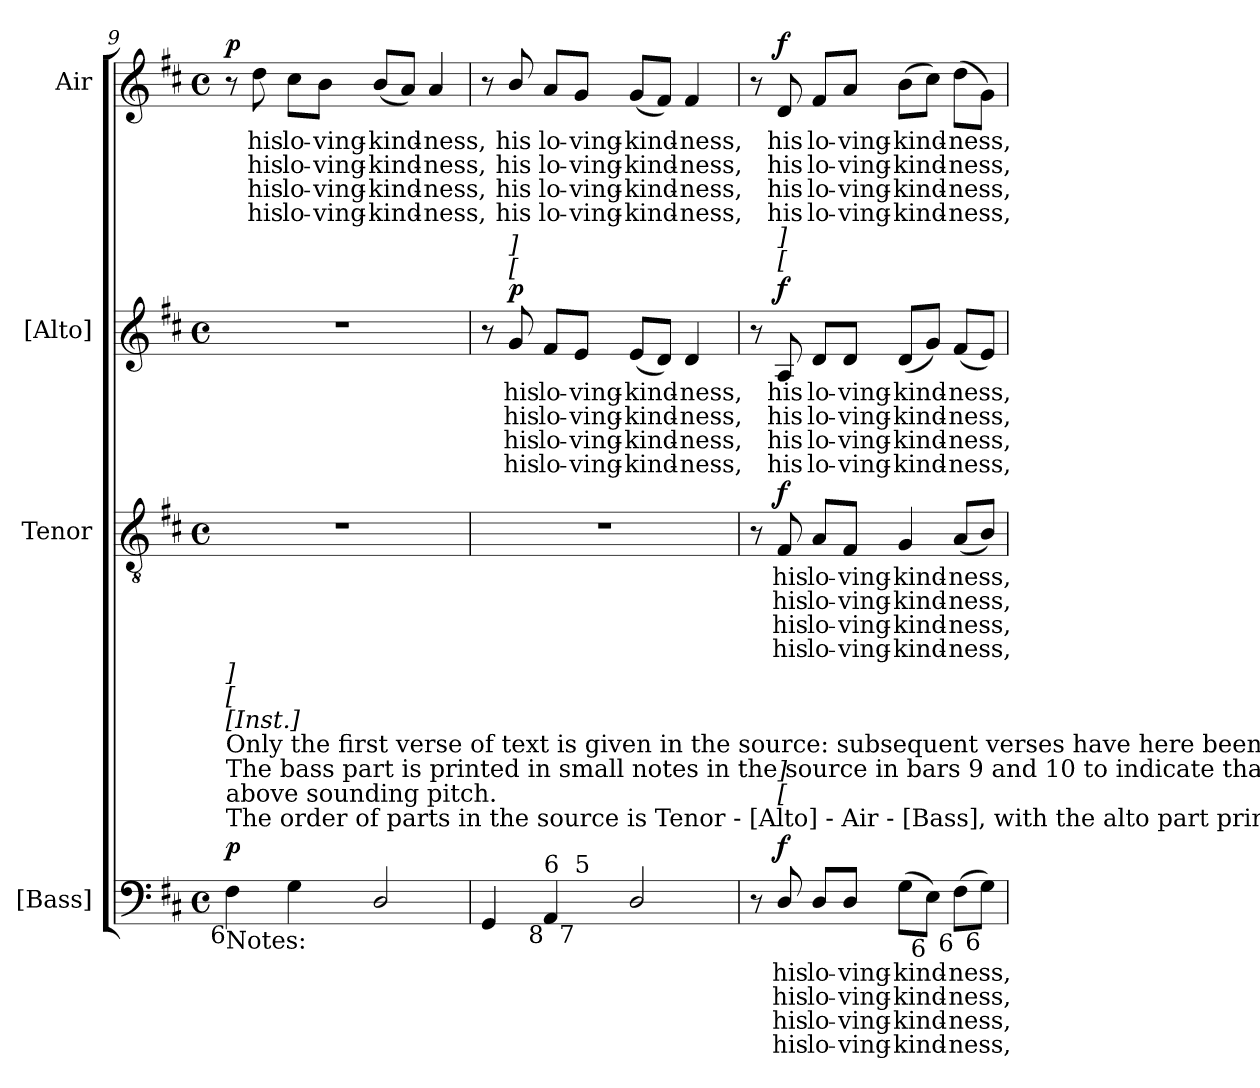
**kern	**text	**text	**text	**text	**dynam	**kern	**text	**text	**text	**text	**dynam	**kern	**text	**text	**text	**text	**dynam	**kern	**text	**text	**text	**text	**dynam
*part4	*part4	*part4	*part4	*part4	*part4	*part3	*part3	*part3	*part3	*part3	*part3	*part2	*part2	*part2	*part2	*part2	*part2	*part1	*part1	*part1	*part1	*part1	*part1
*staff4	*staff4	*staff4	*staff4	*staff4	*staff4	*staff3	*staff3	*staff3	*staff3	*staff3	*staff3	*staff2	*staff2	*staff2	*staff2	*staff2	*staff2	*staff1	*staff1	*staff1	*staff1	*staff1	*staff1
*I"[Bass]	*	*	*	*	*	*I"Tenor	*	*	*	*	*	*I"[Alto]	*	*	*	*	*	*I"Air	*	*	*	*	*
*I'B.	*	*	*	*	*	*I'T.	*	*	*	*	*	*I'A.	*	*	*	*	*	*	*	*	*	*	*
!!LO:PB:g=z
*clefF4	*	*	*	*	*	*clefGv2	*	*	*	*	*	*clefG2	*	*	*	*	*	*clefG2	*	*	*	*	*
*	*	*	*	*	*	*ITrd7c12	*	*	*	*	*	*	*	*	*	*	*	*	*	*	*	*	*
*k[f#c#]	*	*	*	*	*	*k[f#c#]	*	*	*	*	*	*k[f#c#]	*	*	*	*	*	*k[f#c#]	*	*	*	*	*
*D:	*	*	*	*	*	*D:	*	*	*	*	*	*D:	*	*	*	*	*	*D:	*	*	*	*	*
*M4/4	*	*	*	*	*	*M4/4	*	*	*	*	*	*M4/4	*	*	*	*	*	*M4/4	*	*	*	*	*
*met(c)	*	*	*	*	*	*met(c)	*	*	*	*	*	*met(c)	*	*	*	*	*	*met(c)	*	*	*	*	*
=9	=9	=9	=9	=9	=9	=9	=9	=9	=9	=9	=9	=9	=9	=9	=9	=9	=9	=9	=9	=9	=9	=9	=9
!LO:TX:b:t=Notes&colon;	!	!	!	!	!	!	!	!	!	!	!	!	!	!	!	!	!	!	!	!	!	!	!
!LO:TX:t=The order of parts in the source is Tenor - [Alto] - Air - [Bass], with the alto part printed in the treble clef an octave	!	!	!	!	!	!	!	!	!	!	!	!	!	!	!	!	!	!	!	!	!	!	!
!LO:TX:t=above sounding pitch.	!	!	!	!	!	!	!	!	!	!	!	!	!	!	!	!	!	!	!	!	!	!	!
!LO:TX:t=The bass part is printed in small notes in the source in bars 9 and 10 to indicate that it is an instrumental bass only.	!	!	!	!	!	!	!	!	!	!	!	!	!	!	!	!	!	!	!	!	!	!	!
!LO:TX:t=Only the first verse of text is given in the source&colon; subsequent verses have here been added editorially.	!	!	!	!	!	!	!	!	!	!	!	!	!	!	!	!	!	!	!	!	!	!	!
!LO:TX:a:t=[Inst.]	!	!	!	!	!	!	!	!	!	!	!	!	!	!	!	!	!	!	!	!	!	!	!
!LO:TX:a:i:t=[	!	!	!	!	!	!	!	!	!	!	!	!	!	!	!	!	!	!	!	!	!	!	!
!LO:TX:a:i:t=]	!	!	!	!	!	!	!	!	!	!	!	!	!	!	!	!	!	!	!	!	!	!	!
!LO:TX:b:rj:t=6	!	!	!	!	!	!	!	!	!	!	!	!	!	!	!	!	!	!	!	!	!	!	!
4F#i\	.	.	.	.	p	1r	.	.	.	.	.	1r	.	.	.	.	.	8r	.	.	.	.	p
!	!	!	!	!	!	!	!	!	!	!	!	!	!	!	!	!	!	!	!LO:LY:b:color=#000000	!LO:LY:b:color=#000000	!LO:LY:b:color=#000000	!LO:LY:b:color=#000000	!
.	.	.	.	.	.	.	.	.	.	.	.	.	.	.	.	.	.	8ddi\	his	his	his	his	.
!	!	!	!	!	!	!	!	!	!	!	!	!	!	!	!	!	!	!	!LO:LY:b:color=#000000	!LO:LY:b:color=#000000	!LO:LY:b:color=#000000	!LO:LY:b:color=#000000	!
4Gi\	.	.	.	.	.	.	.	.	.	.	.	.	.	.	.	.	.	8cc#i\L	lo-	lo-	lo-	-lo-	.
!	!	!	!	!	!	!	!	!	!	!	!	!	!	!	!	!	!	!	!LO:LY:b:color=#000000	!LO:LY:b:color=#000000	!LO:LY:b:color=#000000	!LO:LY:b:color=#000000	!
.	.	.	.	.	.	.	.	.	.	.	.	.	.	.	.	.	.	8bi\J	-ving-	-ving-	-ving-	-ving-	.
!	!	!	!	!	!	!	!	!	!	!	!	!	!	!	!	!	!	!	!LO:LY:b:color=#000000	!LO:LY:b:color=#000000	!LO:LY:b:color=#000000	!LO:LY:b:color=#000000	!
2Di/	.	.	.	.	.	.	.	.	.	.	.	.	.	.	.	.	.	(8bi/L	-kind-	-kind-	-kind-	-kind-	.
.	.	.	.	.	.	.	.	.	.	.	.	.	.	.	.	.	.	8ai/J)	.	.	.	.	.
!	!	!	!	!	!	!	!	!	!	!	!	!	!	!	!	!	!	!	!LO:LY:b:color=#000000	!LO:LY:b:color=#000000	!LO:LY:b:color=#000000	!LO:LY:b:color=#000000	!
.	.	.	.	.	.	.	.	.	.	.	.	.	.	.	.	.	.	4ai/	-ness,	-ness,	-ness,	ness,	.
=10	=10	=10	=10	=10	=10	=10	=10	=10	=10	=10	=10	=10	=10	=10	=10	=10	=10	=10	=10	=10	=10	=10	=10
!LO:TX:b:t=Often I feel my sinful heart	!	!	!	!	!	!	!	!	!	!	!	!	!	!	!	!	!	!	!	!	!	!	!
!LO:TX:t=Prone from my Jesus to depart;	!	!	!	!	!	!	!	!	!	!	!	!	!	!	!	!	!	!	!	!	!	!	!
!LO:TX:t=But though I have him oft forgot,	!	!	!	!	!	!	!	!	!	!	!	!	!	!	!	!	!	!	!	!	!	!	!
!LO:TX:t=His loving-kindness changes not.	!	!	!	!	!	!	!	!	!	!	!	!	!	!	!	!	!	!	!	!	!	!	!
!LO:TX:t=Soon shall I pass the gloomy vale,	!	!	!	!	!	!	!	!	!	!	!	!	!	!	!	!	!	!	!	!	!	!	!
!LO:TX:t=Soon all my mortal powers must fail;	!	!	!	!	!	!	!	!	!	!	!	!	!	!	!	!	!	!	!	!	!	!	!
!LO:TX:t=O may my last expiring breath	!	!	!	!	!	!	!	!	!	!	!	!	!	!	!	!	!	!	!	!	!	!	!
!LO:TX:t=His loving-kindness sing in death!	!	!	!	!	!	!	!	!	!	!	!	!	!	!	!	!	!	!	!	!	!	!	!
!LO:TX:t=Then let me mount and soar away	!	!	!	!	!	!	!	!	!	!	!	!	!	!	!	!	!	!	!	!	!	!	!
!LO:TX:t=To the bright world of endless day;	!	!	!	!	!	!	!	!	!	!	!	!	!	!	!	!	!	!	!	!	!	!	!
!LO:TX:t=And sing, with rapture and surprise,	!	!	!	!	!	!	!	!	!	!	!	!	!	!	!	!	!	!	!	!	!	!	!
!LO:TX:t=His loving-kindness in the skies.	!	!	!	!	!	!	!	!	!	!	!	!	!	!	!	!	!	!	!	!	!	!	!
*^	*	*	*	*	*	*	*	*	*	*	*	*	*	*	*	*	*	*	*	*	*	*	*
4GGi/	4.ryy	.	.	.	.	.	1r	.	.	.	.	.	8r	.	.	.	.	.	8r	.	.	.	.	.
!	!	!	!	!	!	!	!	!	!	!	!	!	!	!LO:LY:b:color=#000000	!LO:LY:b:color=#000000	!LO:LY:b:color=#000000	!LO:LY:b:color=#000000	!	!	!	!	!	!	!
!	!	!	!	!	!	!	!	!	!	!	!	!	!LO:TX:a:i:t=[	!	!	!	!	!	!	!	!	!	!	!
!	!	!	!	!	!	!	!	!	!	!	!	!	!LO:TX:a:i:t=]	!	!	!	!	!	!	!	!	!	!	!
!	!	!	!	!	!	!	!	!	!	!	!	!	!	!	!	!	!	!	!	!LO:LY:b:color=#000000	!LO:LY:b:color=#000000	!LO:LY:b:color=#000000	!LO:LY:b:color=#000000	!
.	.	.	.	.	.	.	.	.	.	.	.	.	8gi/	his	his	his	his	p	8bi/	his	his	his	his	.
!	!	!	!	!	!	!	!	!	!	!	!	!	!	!LO:LY:b:color=#000000	!LO:LY:b:color=#000000	!LO:LY:b:color=#000000	!LO:LY:b:color=#000000	!	!	!	!	!	!	!
!LO:TX:b:rj:t=8	!	!	!	!	!	!	!	!	!	!	!	!	!	!	!	!	!	!	!	!	!	!	!	!
!LO:TX:t=6	!	!	!	!	!	!	!	!	!	!	!	!	!	!	!	!	!	!	!	!	!	!	!	!
!	!	!	!	!	!	!	!	!	!	!	!	!	!	!	!	!	!	!	!	!LO:LY:b:color=#000000	!LO:LY:b:color=#000000	!LO:LY:b:color=#000000	!LO:LY:b:color=#000000	!
4AAi/	.	.	.	.	.	.	.	.	.	.	.	.	8f#i/L	lo-	lo-	lo-	-lo-	.	8ai/L	lo-	lo-	lo-	-lo-	.
!	!	!	!	!	!	!	!	!	!	!	!	!	!	!LO:LY:b:color=#000000	!LO:LY:b:color=#000000	!LO:LY:b:color=#000000	!LO:LY:b:color=#000000	!	!	!	!	!	!	!
!	!LO:TX:b:rj:t=7	!	!	!	!	!	!	!	!	!	!	!	!	!	!	!	!	!	!	!	!	!	!	!
!	!LO:TX:t=5	!	!	!	!	!	!	!	!	!	!	!	!	!	!	!	!	!	!	!	!	!	!	!
!	!	!	!	!	!	!	!	!	!	!	!	!	!	!	!	!	!	!	!	!LO:LY:b:color=#000000	!LO:LY:b:color=#000000	!LO:LY:b:color=#000000	!LO:LY:b:color=#000000	!
.	2ryy	.	.	.	.	.	.	.	.	.	.	.	8ei/J	-ving-	-ving-	-ving-	-ving-	.	8gi/J	-ving-	-ving-	-ving-	-ving-	.
!	!	!	!	!	!	!	!	!	!	!	!	!	!	!LO:LY:b:color=#000000	!LO:LY:b:color=#000000	!LO:LY:b:color=#000000	!LO:LY:b:color=#000000	!	!	!	!	!	!	!
!	!	!	!	!	!	!	!	!	!	!	!	!	!	!	!	!	!	!	!	!LO:LY:b:color=#000000	!LO:LY:b:color=#000000	!LO:LY:b:color=#000000	!LO:LY:b:color=#000000	!
2Di/	.	.	.	.	.	.	.	.	.	.	.	.	(8ei/L	-kind-	-kind-	-kind-	-kind-	.	(8gi/L	-kind-	-kind-	-kind-	-kind-	.
.	.	.	.	.	.	.	.	.	.	.	.	.	8di/J)	.	.	.	.	.	8f#i/J)	.	.	.	.	.
!	!	!	!	!	!	!	!	!	!	!	!	!	!	!LO:LY:b:color=#000000	!LO:LY:b:color=#000000	!LO:LY:b:color=#000000	!LO:LY:b:color=#000000	!	!	!	!	!	!	!
!	!	!	!	!	!	!	!	!	!	!	!	!	!	!	!	!	!	!	!	!LO:LY:b:color=#000000	!LO:LY:b:color=#000000	!LO:LY:b:color=#000000	!LO:LY:b:color=#000000	!
.	.	.	.	.	.	.	.	.	.	.	.	.	4di/	-ness,	-ness,	-ness,	ness,	.	4f#i/	-ness,	-ness,	-ness,	ness,	.
.	8ryy	.	.	.	.	.	.	.	.	.	.	.	.	.	.	.	.	.	.	.	.	.	.	.
*v	*v	*	*	*	*	*	*	*	*	*	*	*	*	*	*	*	*	*	*	*	*	*	*	*
=11	=11	=11	=11	=11	=11	=11	=11	=11	=11	=11	=11	=11	=11	=11	=11	=11	=11	=11	=11	=11	=11	=11	=11
8r	.	.	.	.	.	8r	.	.	.	.	.	8r	.	.	.	.	.	8r	.	.	.	.	.
!	!LO:LY:b:color=#000000	!LO:LY:b:color=#000000	!LO:LY:b:color=#000000	!LO:LY:b:color=#000000	!	!	!	!	!	!	!	!	!	!	!	!	!	!	!	!	!	!	!
!	!	!	!	!	!	!	!LO:LY:b:color=#000000	!LO:LY:b:color=#000000	!LO:LY:b:color=#000000	!LO:LY:b:color=#000000	!	!	!	!	!	!	!	!	!	!	!	!	!
!	!	!	!	!	!	!	!	!	!	!	!	!	!LO:LY:b:color=#000000	!LO:LY:b:color=#000000	!LO:LY:b:color=#000000	!LO:LY:b:color=#000000	!	!	!	!	!	!	!
!	!	!	!	!	!	!	!	!	!	!	!	!LO:TX:a:i:t=[	!	!	!	!	!	!	!	!	!	!	!
!	!	!	!	!	!	!	!	!	!	!	!	!LO:TX:a:i:t=]	!	!	!	!	!	!	!	!	!	!	!
!LO:TX:a:i:t=[	!	!	!	!	!	!	!	!	!	!	!	!	!	!	!	!	!	!	!	!	!	!	!
!LO:TX:a:i:t=]	!	!	!	!	!	!	!	!	!	!	!	!	!	!	!	!	!	!	!	!	!	!	!
!	!	!	!	!	!	!	!	!	!	!	!	!	!	!	!	!	!	!	!LO:LY:b:color=#000000	!LO:LY:b:color=#000000	!LO:LY:b:color=#000000	!LO:LY:b:color=#000000	!
8Di/	his	his	his	his	f	8FF#i/	his	his	his	his	f	8Ai/	his	his	his	his	f	8di/	his	his	his	his	f
!	!LO:LY:b:color=#000000	!LO:LY:b:color=#000000	!LO:LY:b:color=#000000	!LO:LY:b:color=#000000	!	!	!	!	!	!	!	!	!	!	!	!	!	!	!	!	!	!	!
!	!	!	!	!	!	!	!LO:LY:b:color=#000000	!LO:LY:b:color=#000000	!LO:LY:b:color=#000000	!LO:LY:b:color=#000000	!	!	!	!	!	!	!	!	!	!	!	!	!
!	!	!	!	!	!	!	!	!	!	!	!	!	!LO:LY:b:color=#000000	!LO:LY:b:color=#000000	!LO:LY:b:color=#000000	!LO:LY:b:color=#000000	!	!	!	!	!	!	!
!	!	!	!	!	!	!	!	!	!	!	!	!	!	!	!	!	!	!	!LO:LY:b:color=#000000	!LO:LY:b:color=#000000	!LO:LY:b:color=#000000	!LO:LY:b:color=#000000	!
8Di/L	lo-	lo-	lo-	-lo-	.	8AAi/L	lo-	lo-	lo-	-lo-	.	8di/L	lo-	lo-	lo-	-lo-	.	8f#i/L	lo-	lo-	lo-	-lo-	.
!	!LO:LY:b:color=#000000	!LO:LY:b:color=#000000	!LO:LY:b:color=#000000	!LO:LY:b:color=#000000	!	!	!	!	!	!	!	!	!	!	!	!	!	!	!	!	!	!	!
!	!	!	!	!	!	!	!LO:LY:b:color=#000000	!LO:LY:b:color=#000000	!LO:LY:b:color=#000000	!LO:LY:b:color=#000000	!	!	!	!	!	!	!	!	!	!	!	!	!
!	!	!	!	!	!	!	!	!	!	!	!	!	!LO:LY:b:color=#000000	!LO:LY:b:color=#000000	!LO:LY:b:color=#000000	!LO:LY:b:color=#000000	!	!	!	!	!	!	!
!	!	!	!	!	!	!	!	!	!	!	!	!	!	!	!	!	!	!	!LO:LY:b:color=#000000	!LO:LY:b:color=#000000	!LO:LY:b:color=#000000	!LO:LY:b:color=#000000	!
8Di/J	-ving-	-ving-	-ving-	-ving-	.	8FF#i/J	-ving-	-ving-	-ving-	-ving-	.	8di/J	-ving-	-ving-	-ving-	-ving-	.	8ai/J	-ving-	-ving-	-ving-	-ving-	.
!	!LO:LY:b:color=#000000	!LO:LY:b:color=#000000	!LO:LY:b:color=#000000	!LO:LY:b:color=#000000	!	!	!	!	!	!	!	!	!	!	!	!	!	!	!	!	!	!	!
!	!	!	!	!	!	!	!LO:LY:b:color=#000000	!LO:LY:b:color=#000000	!LO:LY:b:color=#000000	!LO:LY:b:color=#000000	!	!	!	!	!	!	!	!	!	!	!	!	!
!	!	!	!	!	!	!	!	!	!	!	!	!	!LO:LY:b:color=#000000	!LO:LY:b:color=#000000	!LO:LY:b:color=#000000	!LO:LY:b:color=#000000	!	!	!	!	!	!	!
!	!	!	!	!	!	!	!	!	!	!	!	!	!	!	!	!	!	!	!LO:LY:b:color=#000000	!LO:LY:b:color=#000000	!LO:LY:b:color=#000000	!LO:LY:b:color=#000000	!
(8Gi\L	-kind-	-kind-	-kind-	-kind-	.	4GGi/	-kind-	-kind-	-kind-	-kind-	.	(8di/L	-kind-	-kind-	-kind-	-kind-	.	(8bi\L	-kind-	-kind-	-kind-	-kind-	.
!LO:TX:b:rj:t=6	!	!	!	!	!	!	!	!	!	!	!	!	!	!	!	!	!	!	!	!	!	!	!
8Ei\J)	.	.	.	.	.	.	.	.	.	.	.	8gi/J)	.	.	.	.	.	8cc#i\J)	.	.	.	.	.
!	!LO:LY:b:color=#000000	!LO:LY:b:color=#000000	!LO:LY:b:color=#000000	!LO:LY:b:color=#000000	!	!	!	!	!	!	!	!	!	!	!	!	!	!	!	!	!	!	!
!	!	!	!	!	!	!	!LO:LY:b:color=#000000	!LO:LY:b:color=#000000	!LO:LY:b:color=#000000	!LO:LY:b:color=#000000	!	!	!	!	!	!	!	!	!	!	!	!	!
!	!	!	!	!	!	!	!	!	!	!	!	!	!LO:LY:b:color=#000000	!LO:LY:b:color=#000000	!LO:LY:b:color=#000000	!LO:LY:b:color=#000000	!	!	!	!	!	!	!
!LO:TX:b:rj:t=6	!	!	!	!	!	!	!	!	!	!	!	!	!	!	!	!	!	!	!	!	!	!	!
!	!	!	!	!	!	!	!	!	!	!	!	!	!	!	!	!	!	!	!LO:LY:b:color=#000000	!LO:LY:b:color=#000000	!LO:LY:b:color=#000000	!LO:LY:b:color=#000000	!
(8F#i\L	-ness,	-ness,	-ness,	ness,	.	(8AAi/L	-ness,	-ness,	-ness,	ness,	.	(8f#i/L	-ness,	-ness,	-ness,	ness,	.	(8ddi\L	-ness,	-ness,	-ness,	ness,	.
!LO:TX:b:rj:t=6	!	!	!	!	!	!	!	!	!	!	!	!	!	!	!	!	!	!	!	!	!	!	!
8Gi\J)	.	.	.	.	.	8BBi/J)	.	.	.	.	.	8ei/J)	.	.	.	.	.	8gi\J)	.	.	.	.	.
=	=	=	=	=	=	=	=	=	=	=	=	=	=	=	=	=	=	=	=	=	=	=	=
*-	*-	*-	*-	*-	*-	*-	*-	*-	*-	*-	*-	*-	*-	*-	*-	*-	*-	*-	*-	*-	*-	*-	*-
